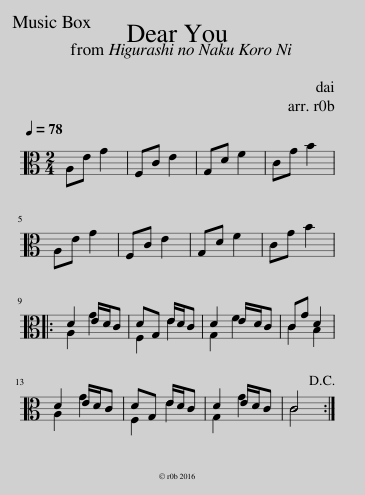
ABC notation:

X:1
%%score ( 1 2 )
L:1/8
Q:1/4=78
M:2/4
I:linebreak $
K:C
V:1 alto transpose=12
V:2 alto transpose="12 "
V:1
 A,E G2 | F,C E2 | G,D F2 | CG B2 |$ A,E G2 | %5
 F,C E2 | G,D F2 | CG B2 |:$ D2 E/D/C | DG, E/D/C | %10
 D2 E/D/C | CG D2 |$ D2 E/D/C | DG, E/D/C | D2 E/D/C | %15
 C4!D.C.! :| %16
V:2
 x4 | x4 | x4 | x4 |$ x4 | %5
 x4 | x4 | x4 |:$ A,2 G2 | F,2 E2 | %10
 G,2 F2 | C2 B,2 |$ A,2 G2 | F,2 E2 | G,2 G2 | %15
 C4 :| %16
